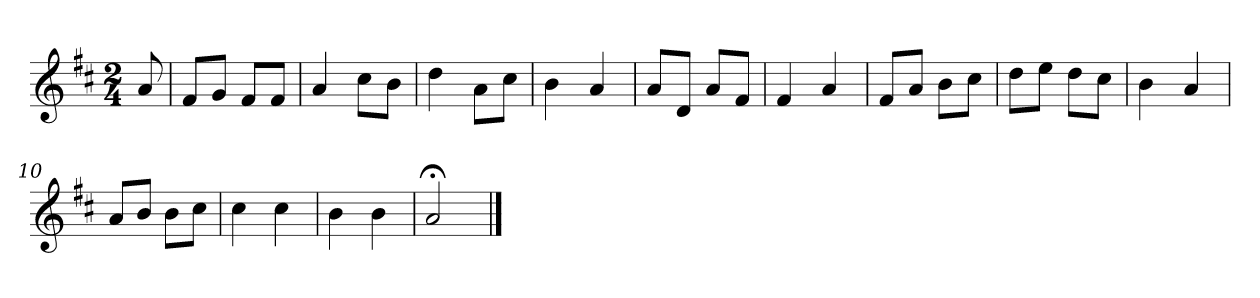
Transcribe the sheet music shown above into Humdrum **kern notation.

**kern
*part1
*staff1
*clefG2
*k[f#c#]
*D:
*M2/4
*MM120
=
8a
=1
8f#/L
8g/J
8f#/L
8f#/J
=2
4a
8cc#\L
8b\J
=3
4dd
8a\L
8cc#\J
=4
4b
4a
=5
8a/L
8d/J
8a/L
8f#/J
=6
4f#
4a
=7
8f#/L
8a/J
8b\L
8cc#\J
=8
8dd\L
8ee\J
8dd\L
8cc#\J
=9
4b
4a
=10
8a/L
8b/J
8b\L
8cc#\J
=11
4cc#
4cc#
=12
4b
4b
=13
2a;<
==
*-
